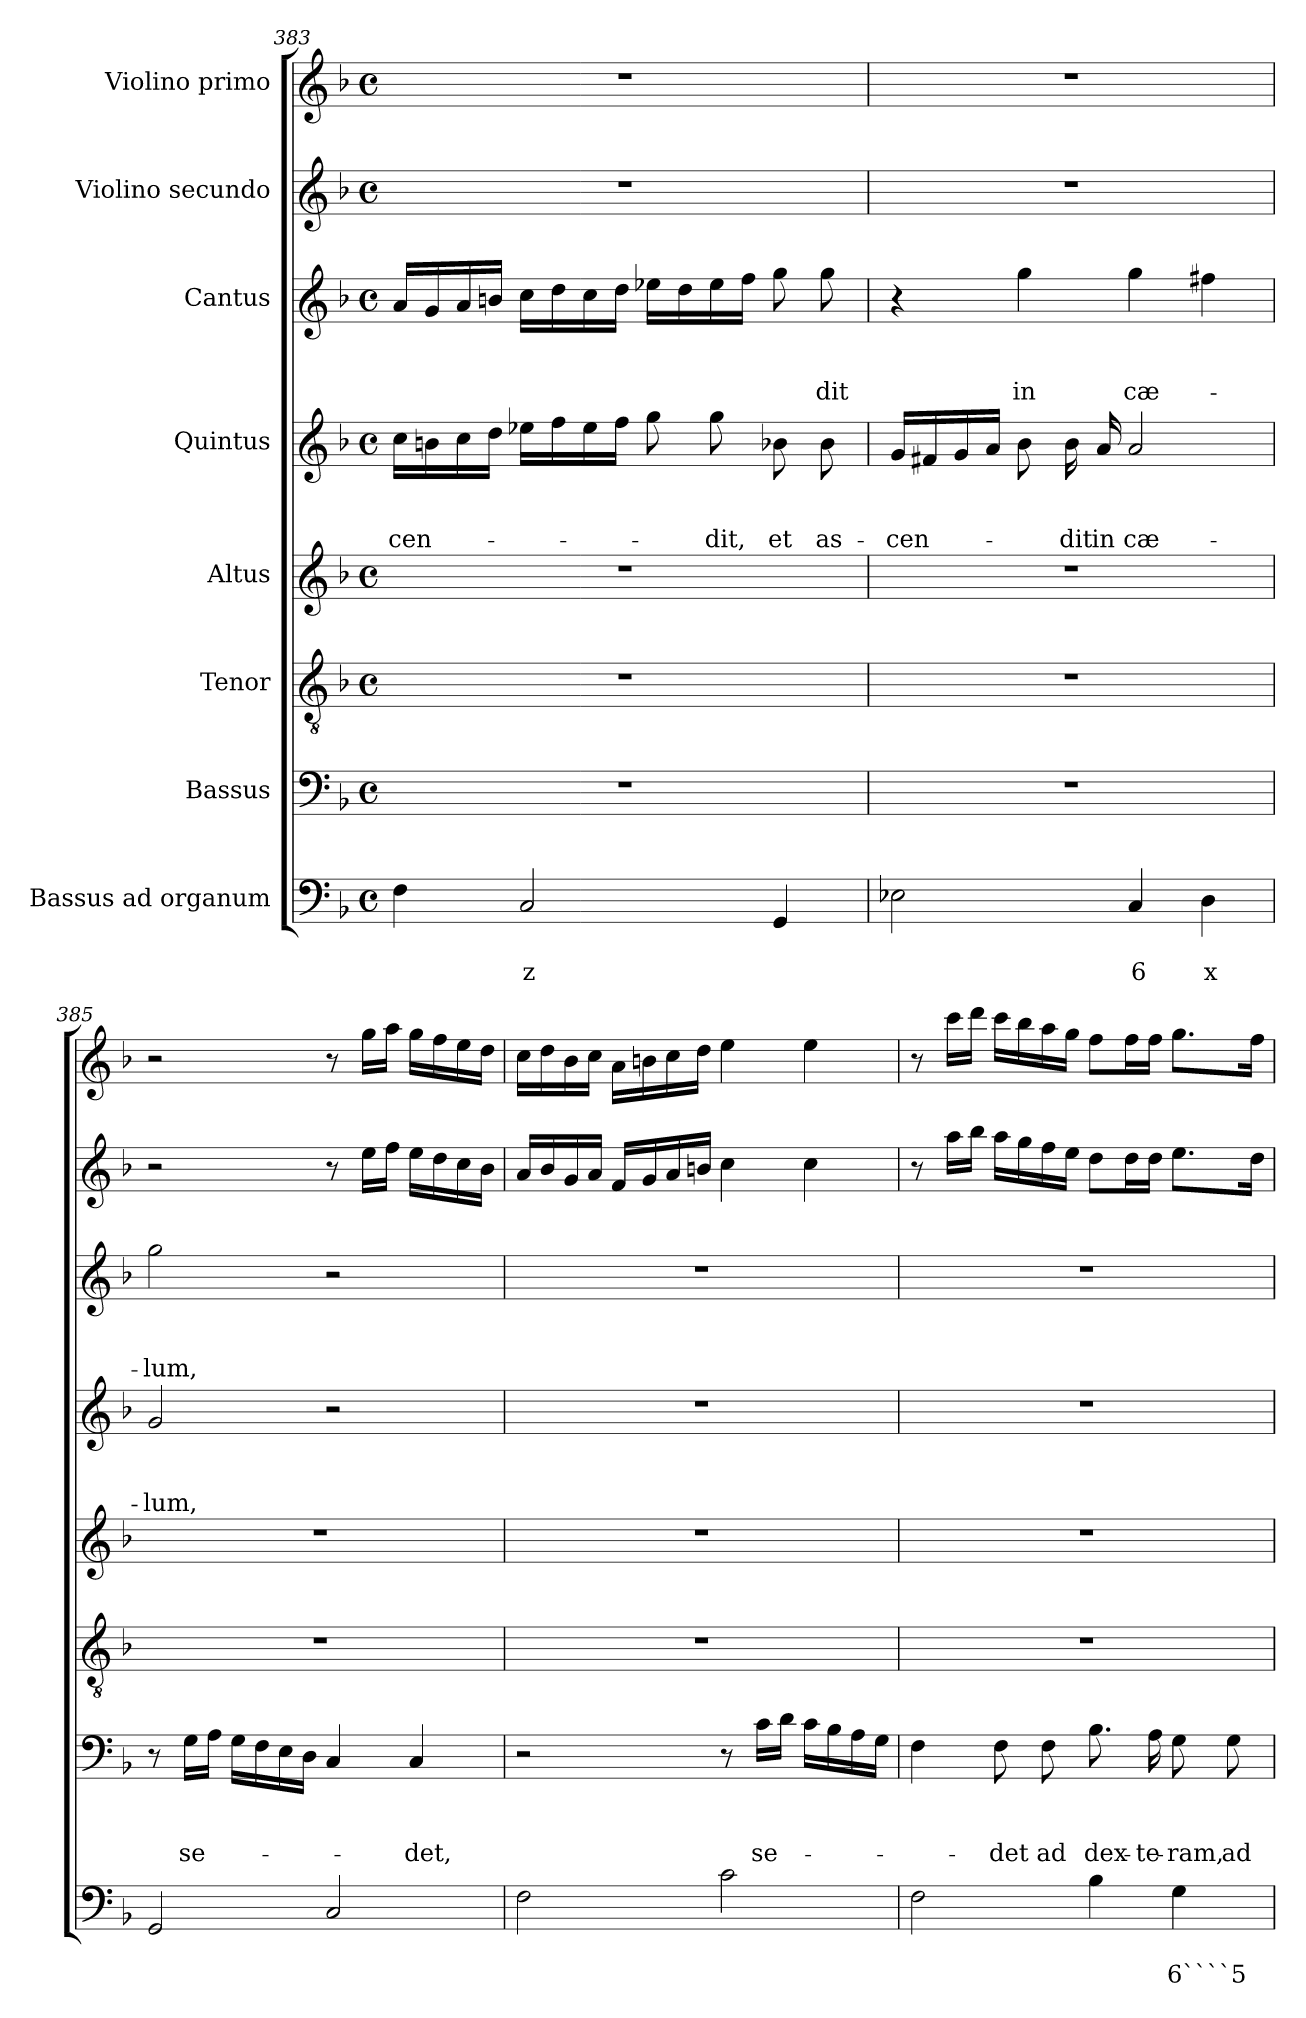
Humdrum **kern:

**kern	**text	**text	**kern	**text	**text	**text	**kern	**kern	**kern	**text	**text	**text	**kern	**text	**text	**text	**kern	**kern
*part8	*part8	*part8	*part7	*part7	*part7	*part7	*part6	*part5	*part4	*part4	*part4	*part4	*part3	*part3	*part3	*part3	*part2	*part1
*staff8	*staff8	*staff8	*staff7	*staff7	*staff7	*staff7	*staff6	*staff5	*staff4	*staff4	*staff4	*staff4	*staff3	*staff3	*staff3	*staff3	*staff2	*staff1
*I"Bassus ad  organum	*	*	*I"Bassus	*	*	*	*I"Tenor	*I"Altus	*I"Quintus	*	*	*	*I"Cantus	*	*	*	*I"Violino secundo	*I"Violino primo
*clefF4	*	*	*clefF4	*	*	*	*clefGv2	*clefG2	*clefG2	*	*	*	*clefG2	*	*	*	*clefG2	*clefG2
*k[b-]	*	*	*k[b-]	*	*	*	*k[b-]	*k[b-]	*k[b-]	*	*	*	*k[b-]	*	*	*	*k[b-]	*k[b-]
*F:	*	*	*F:	*	*	*	*F:	*F:	*F:	*	*	*	*F:	*	*	*	*F:	*F:
*M4/4	*	*	*M4/4	*	*	*	*M4/4	*M4/4	*M4/4	*	*	*	*M4/4	*	*	*	*M4/4	*M4/4
*met(c)	*	*	*met(c)	*	*	*	*met(c)	*met(c)	*met(c)	*	*	*	*met(c)	*	*	*	*met(c)	*met(c)
=383	=383	=383	=383	=383	=383	=383	=383	=383	=383	=383	=383	=383	=383	=383	=383	=383	=383	=383
!	!	!	!	!	!	!	!	!	!	!	!	!LO:LY:b	!	!	!	!	!	!
4F\	.	.	1r	.	.	.	1r	1r	16cc\LL	.	.	-cen-	16a/LL	.	.	.	1r	1r
.	.	.	.	.	.	.	.	.	16bn\	.	.	.	16g/	.	.	.	.	.
.	.	.	.	.	.	.	.	.	16cc\	.	.	.	16a/	.	.	.	.	.
.	.	.	.	.	.	.	.	.	16dd\JJ	.	.	.	16bn/JJ	.	.	.	.	.
!	!	!LO:LY:b	!	!	!	!	!	!	!	!	!	!	!	!	!	!	!	!
2C/	.	z	.	.	.	.	.	.	16ee-X\LL	.	.	.	16cc\LL	.	.	.	.	.
.	.	.	.	.	.	.	.	.	16ff\	.	.	.	16dd\	.	.	.	.	.
.	.	.	.	.	.	.	.	.	16ee-\	.	.	.	16cc\	.	.	.	.	.
.	.	.	.	.	.	.	.	.	16ff\JJ	.	.	.	16dd\JJ	.	.	.	.	.
.	.	.	.	.	.	.	.	.	8gg\	.	.	.	16ee-X\LL	.	.	.	.	.
.	.	.	.	.	.	.	.	.	.	.	.	.	16dd\	.	.	.	.	.
!	!	!	!	!	!	!	!	!	!	!	!	!LO:LY:b	!	!	!	!	!	!
.	.	.	.	.	.	.	.	.	8gg\	.	.	-dit,	16ee-\	.	.	.	.	.
.	.	.	.	.	.	.	.	.	.	.	.	.	16ff\JJ	.	.	.	.	.
!	!	!	!	!	!	!	!	!	!	!	!	!LO:LY:b	!	!	!	!	!	!
4GG/	.	.	.	.	.	.	.	.	8b-X\	.	.	et	8gg\	.	.	.	.	.
!	!	!	!	!	!	!	!	!	!	!	!	!LO:LY:b	!	!	!	!LO:LY:b	!	!
.	.	.	.	.	.	.	.	.	8b-\	.	.	as-	8gg\	.	.	-dit	.	.
=384	=384	=384	=384	=384	=384	=384	=384	=384	=384	=384	=384	=384	=384	=384	=384	=384	=384	=384
!	!	!	!	!	!	!	!	!	!	!	!	!LO:LY:b	!	!	!	!	!	!
2E-X\	.	.	1r	.	.	.	1r	1r	16g/LL	.	.	-cen-	4r	.	.	.	1r	1r
.	.	.	.	.	.	.	.	.	16f#X/	.	.	.	.	.	.	.	.	.
.	.	.	.	.	.	.	.	.	16g/	.	.	.	.	.	.	.	.	.
.	.	.	.	.	.	.	.	.	16a/JJ	.	.	.	.	.	.	.	.	.
!	!	!	!	!	!	!	!	!	!	!	!	!	!	!	!	!LO:LY:b	!	!
.	.	.	.	.	.	.	.	.	8b-\	.	.	.	4gg\	.	.	in	.	.
!	!	!	!	!	!	!	!	!	!	!	!	!LO:LY:b	!	!	!	!	!	!
.	.	.	.	.	.	.	.	.	16b-\	.	.	-dit	.	.	.	.	.	.
!	!	!	!	!	!	!	!	!	!	!	!	!LO:LY:b	!	!	!	!	!	!
.	.	.	.	.	.	.	.	.	16a/	.	.	in	.	.	.	.	.	.
!	!	!LO:LY:b	!	!	!	!	!	!	!	!	!	!LO:LY:b	!	!	!	!LO:LY:b	!	!
4C/	.	6	.	.	.	.	.	.	2a/	.	.	cæ-	4gg\	.	.	cæ-	.	.
!	!	!LO:LY:b	!	!	!	!	!	!	!	!	!	!	!	!	!	!	!	!
4D\	.	x	.	.	.	.	.	.	.	.	.	.	4ff#X\	.	.	.	.	.
=385	=385	=385	=385	=385	=385	=385	=385	=385	=385	=385	=385	=385	=385	=385	=385	=385	=385	=385
!	!	!	!	!	!	!	!	!	!	!	!	!LO:LY:b	!	!	!	!LO:LY:b	!	!
2GG/	.	.	8r	.	.	.	1r	1r	2g/	.	.	-lum,	2gg\	.	.	-lum,	2r	2r
!	!	!	!	!	!	!LO:LY:b	!	!	!	!	!	!	!	!	!	!	!	!
.	.	.	16G\LL	.	.	se-	.	.	.	.	.	.	.	.	.	.	.	.
.	.	.	16A\JJ	.	.	.	.	.	.	.	.	.	.	.	.	.	.	.
.	.	.	16G\LL	.	.	.	.	.	.	.	.	.	.	.	.	.	.	.
.	.	.	16F\	.	.	.	.	.	.	.	.	.	.	.	.	.	.	.
.	.	.	16E\	.	.	.	.	.	.	.	.	.	.	.	.	.	.	.
.	.	.	16D\JJ	.	.	.	.	.	.	.	.	.	.	.	.	.	.	.
2C/	.	.	4C/	.	.	.	.	.	2r	.	.	.	2r	.	.	.	8r	8r
.	.	.	.	.	.	.	.	.	.	.	.	.	.	.	.	.	16ee\LL	16gg\LL
.	.	.	.	.	.	.	.	.	.	.	.	.	.	.	.	.	16ff\JJ	16aa\JJ
!	!	!	!	!	!	!LO:LY:b	!	!	!	!	!	!	!	!	!	!	!	!
.	.	.	4C/	.	.	-det,	.	.	.	.	.	.	.	.	.	.	16ee\LL	16gg\LL
.	.	.	.	.	.	.	.	.	.	.	.	.	.	.	.	.	16dd\	16ff\
.	.	.	.	.	.	.	.	.	.	.	.	.	.	.	.	.	16cc\	16ee\
.	.	.	.	.	.	.	.	.	.	.	.	.	.	.	.	.	16b-\JJ	16dd\JJ
!!LO:PB:g=z
=386	=386	=386	=386	=386	=386	=386	=386	=386	=386	=386	=386	=386	=386	=386	=386	=386	=386	=386
2F\	.	.	2r	.	.	.	1r	1r	1r	.	.	.	1r	.	.	.	16a/LL	16cc\LL
.	.	.	.	.	.	.	.	.	.	.	.	.	.	.	.	.	16b-/	16dd\
.	.	.	.	.	.	.	.	.	.	.	.	.	.	.	.	.	16g/	16b-\
.	.	.	.	.	.	.	.	.	.	.	.	.	.	.	.	.	16a/JJ	16cc\JJ
.	.	.	.	.	.	.	.	.	.	.	.	.	.	.	.	.	16f/LL	16a\LL
.	.	.	.	.	.	.	.	.	.	.	.	.	.	.	.	.	16g/	16bn\
.	.	.	.	.	.	.	.	.	.	.	.	.	.	.	.	.	16a/	16cc\
.	.	.	.	.	.	.	.	.	.	.	.	.	.	.	.	.	16bn/JJ	16dd\JJ
2c\	.	.	8r	.	.	.	.	.	.	.	.	.	.	.	.	.	4cc\	4ee\
!	!	!	!	!	!	!LO:LY:b	!	!	!	!	!	!	!	!	!	!	!	!
.	.	.	16c\LL	.	.	se-	.	.	.	.	.	.	.	.	.	.	.	.
.	.	.	16d\JJ	.	.	.	.	.	.	.	.	.	.	.	.	.	.	.
.	.	.	16c\LL	.	.	.	.	.	.	.	.	.	.	.	.	.	4cc\	4ee\
.	.	.	16B-\	.	.	.	.	.	.	.	.	.	.	.	.	.	.	.
.	.	.	16A\	.	.	.	.	.	.	.	.	.	.	.	.	.	.	.
.	.	.	16G\JJ	.	.	.	.	.	.	.	.	.	.	.	.	.	.	.
=387	=387	=387	=387	=387	=387	=387	=387	=387	=387	=387	=387	=387	=387	=387	=387	=387	=387	=387
2F\	.	.	4F\	.	.	.	1r	1r	1r	.	.	.	1r	.	.	.	8r	8r
.	.	.	.	.	.	.	.	.	.	.	.	.	.	.	.	.	16aa\LL	16ccc\LL
.	.	.	.	.	.	.	.	.	.	.	.	.	.	.	.	.	16bb-\JJ	16ddd\JJ
!	!	!	!	!	!	!LO:LY:b	!	!	!	!	!	!	!	!	!	!	!	!
.	.	.	8F\	.	.	-det	.	.	.	.	.	.	.	.	.	.	16aa\LL	16ccc\LL
.	.	.	.	.	.	.	.	.	.	.	.	.	.	.	.	.	16gg\	16bb-\
!	!	!	!	!	!	!LO:LY:b	!	!	!	!	!	!	!	!	!	!	!	!
.	.	.	8F\	.	.	ad	.	.	.	.	.	.	.	.	.	.	16ff\	16aa\
.	.	.	.	.	.	.	.	.	.	.	.	.	.	.	.	.	16ee\JJ	16gg\JJ
!	!	!	!	!	!	!LO:LY:b	!	!	!	!	!	!	!	!	!	!	!	!
4B-\	.	.	8.B-\	.	.	dex-	.	.	.	.	.	.	.	.	.	.	8dd\L	8ff\L
.	.	.	.	.	.	.	.	.	.	.	.	.	.	.	.	.	16dd\L	16ff\L
!	!	!	!	!	!	!LO:LY:b	!	!	!	!	!	!	!	!	!	!	!	!
.	.	.	16A\	.	.	-te-	.	.	.	.	.	.	.	.	.	.	16dd\JJ	16ff\JJ
!	!	!LO:LY:b	!	!	!	!LO:LY:b	!	!	!	!	!	!	!	!	!	!	!	!
4G\	.	6````5	8G\	.	.	-ram,	.	.	.	.	.	.	.	.	.	.	8.ee\L	8.gg\L
!	!	!	!	!	!	!LO:LY:b	!	!	!	!	!	!	!	!	!	!	!	!
.	.	.	8G\	.	.	ad	.	.	.	.	.	.	.	.	.	.	.	.
.	.	.	.	.	.	.	.	.	.	.	.	.	.	.	.	.	16dd\Jk	16ff\Jk
=	=	=	=	=	=	=	=	=	=	=	=	=	=	=	=	=	=	=
*-	*-	*-	*-	*-	*-	*-	*-	*-	*-	*-	*-	*-	*-	*-	*-	*-	*-	*-
